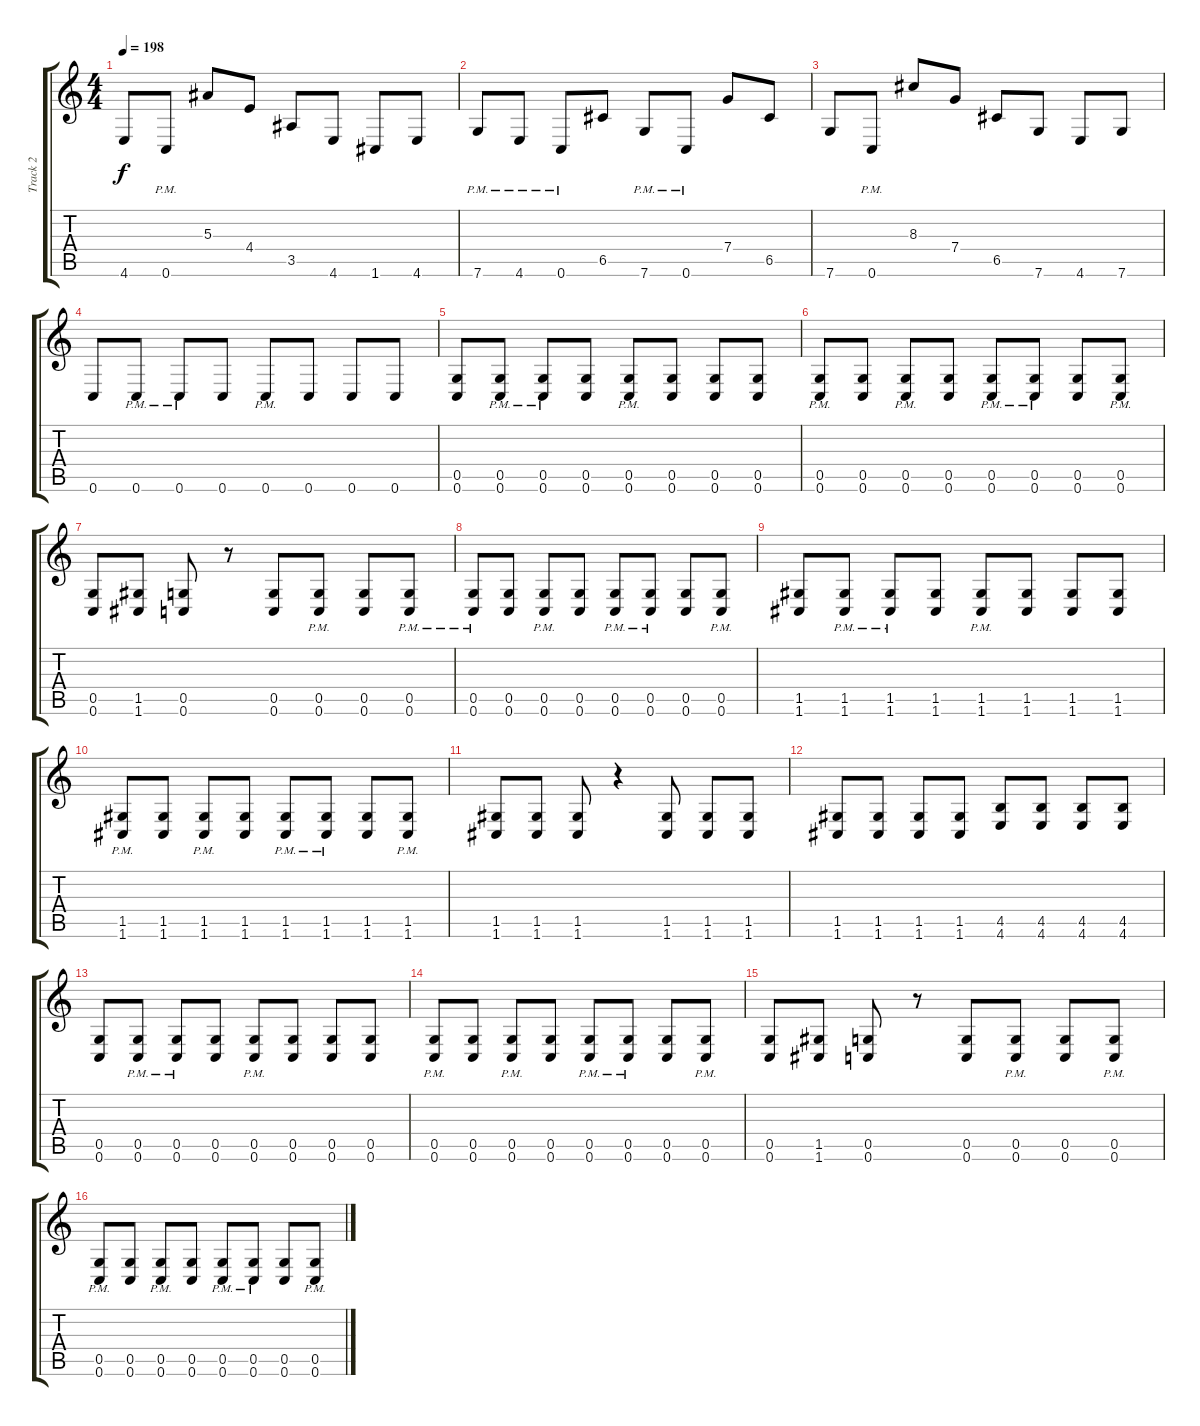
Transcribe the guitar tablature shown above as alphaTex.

\track ("Track 2" "Track 2") {instrument distortionguitar}
\staff {score tabs}
\tuning (D4 A3 F3 C3 G2 C2) {hide}
\ts (4 4)
\tempo 198
\clef g2
\ks c
4.6.8{dy f} 0.6{pm}.8 5.3.8 4.4.8 3.5.8 4.6.8 1.6.8 4.6.8 |
7.6{pm}.8 4.6{pm}.8 0.6{pm}.8 6.5.8 7.6{pm}.8 0.6{pm}.8 7.4.8 6.5.8 |
7.6.8 0.6{pm}.8 8.3.8 7.4.8 6.5.8 7.6.8 4.6.8 7.6.8 |
0.6.8 0.6{pm}.8 0.6{pm}.8 0.6.8 0.6{pm}.8 0.6.8 0.6.8 0.6.8 |
(0.5 0.6).8 (0.5{pm} 0.6{pm}).8 (0.5{pm} 0.6{pm}).8 (0.5 0.6).8 (0.5{pm} 0.6{pm}).8 (0.5 0.6).8 (0.5 0.6).8 (0.5 0.6).8 |
(0.5{pm} 0.6{pm}).8 (0.5 0.6).8 (0.5{pm} 0.6{pm}).8 (0.5 0.6).8 (0.5{pm} 0.6{pm}).8 (0.5{pm} 0.6{pm}).8 (0.5 0.6).8 (0.5{pm} 0.6{pm}).8 |
(0.5 0.6).8 (1.5 1.6).8 (0.5 0.6).8 r.8 (0.5 0.6).8 (0.5{pm} 0.6{pm}).8 (0.5 0.6).8 (0.5{pm} 0.6{pm}).8 |
(0.5{pm} 0.6{pm}).8 (0.5 0.6).8 (0.5{pm} 0.6{pm}).8 (0.5 0.6).8 (0.5{pm} 0.6{pm}).8 (0.5{pm} 0.6{pm}).8 (0.5 0.6).8 (0.5{pm} 0.6{pm}).8 |
(1.5 1.6).8 (1.5{pm} 1.6{pm}).8 (1.5{pm} 1.6{pm}).8 (1.5 1.6).8 (1.5{pm} 1.6{pm}).8 (1.5 1.6).8 (1.5 1.6).8 (1.5 1.6).8 |
(1.5{pm} 1.6{pm}).8 (1.5 1.6).8 (1.5{pm} 1.6{pm}).8 (1.5 1.6).8 (1.5{pm} 1.6{pm}).8 (1.5{pm} 1.6{pm}).8 (1.5 1.6).8 (1.5{pm} 1.6{pm}).8 |
(1.5 1.6).8 (1.5 1.6).8 (1.5 1.6).8 r.4 (1.5 1.6).8 (1.5 1.6).8 (1.5 1.6).8 |
(1.5 1.6).8 (1.5 1.6).8 (1.5 1.6).8 (1.5 1.6).8 (4.5 4.6).8 (4.5 4.6).8 (4.5 4.6).8 (4.5 4.6).8 |
(0.5 0.6).8 (0.5{pm} 0.6{pm}).8 (0.5{pm} 0.6{pm}).8 (0.5 0.6).8 (0.5{pm} 0.6{pm}).8 (0.5 0.6).8 (0.5 0.6).8 (0.5 0.6).8 |
(0.5{pm} 0.6{pm}).8 (0.5 0.6).8 (0.5{pm} 0.6{pm}).8 (0.5 0.6).8 (0.5{pm} 0.6{pm}).8 (0.5{pm} 0.6{pm}).8 (0.5 0.6).8 (0.5{pm} 0.6{pm}).8 |
(0.5 0.6).8 (1.5 1.6).8 (0.5 0.6).8 r.8 (0.5 0.6).8 (0.5{pm} 0.6{pm}).8 (0.5 0.6).8 (0.5{pm} 0.6{pm}).8 |
(0.5{pm} 0.6{pm}).8 (0.5 0.6).8 (0.5{pm} 0.6{pm}).8 (0.5 0.6).8 (0.5{pm} 0.6{pm}).8 (0.5{pm} 0.6{pm}).8 (0.5 0.6).8 (0.5{pm} 0.6{pm}).8
